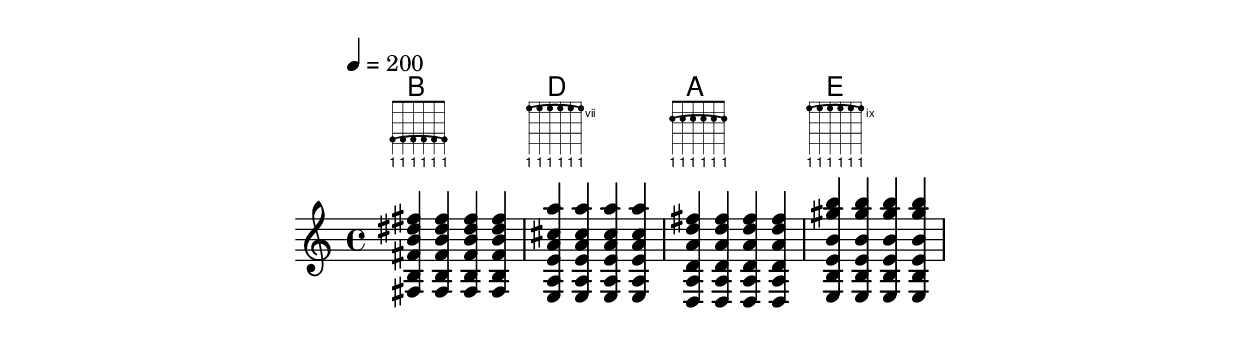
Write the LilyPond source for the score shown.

\version "2.20.0"

\paper {
  indent = 0\mm
  line-width = 110\mm
  oddHeaderMarkup = ""
  evenHeaderMarkup = ""
  oddFooterMarkup = ""
  evenFooterMarkup = ""
}


\include "predefined-guitar-fretboards.ly"
custom-tuning = \stringTuning <d g d' g' b' d''>

\addChordShape #'flatbar #guitar-tuning "0-1-(;0-1;0-1;0-1;0-1;0-1-);"

\storePredefinedDiagram #default-fret-table
                        \chordmode { e }
                        #guitar-tuning
                        #(offset-fret 2 (chord-shape 'flatbar guitar-tuning))

\storePredefinedDiagram #default-fret-table
                        \chordmode { b }
                        #guitar-tuning
                        #(offset-fret 4 (chord-shape 'flatbar guitar-tuning))

\storePredefinedDiagram #default-fret-table
                        \chordmode { d }
                        #guitar-tuning
                        #(offset-fret 7 (chord-shape 'flatbar guitar-tuning))

\storePredefinedDiagram #default-fret-table
                        \chordmode { a }
                        #guitar-tuning
                        #(offset-fret 2 (chord-shape 'flatbar guitar-tuning))

 \storePredefinedDiagram #default-fret-table
                        \chordmode { e }
                        #guitar-tuning
                        #(offset-fret 9 (chord-shape 'flatbar guitar-tuning))

mynotes = {
  <fis b fis' b' dis'' fis''>4
  <fis b fis' b' dis'' fis''>4
  <fis b fis' b' dis'' fis''>4
  <fis b fis' b' dis'' fis''>4
   |
  <a e a' e' cis'' a''>4
  <a e a' e' cis'' a''>4
  <a e a' e' cis'' a''>4
  <a e a' e' cis'' a''>4
  |
  <d a d' a' fis'' d''>4
  <d a d' a' fis'' d''>4
  <d a d' a' fis'' d''>4
  <d a d' a' fis'' d''>4
  |
  <b e b' e' gis'' b''>4
  <b e b' e' gis'' b''>4
  <b e b' e' gis'' b''>4
  <b e b' e' gis'' b''>4

}
 mychords = \chordmode {
 b1 d1 a1 e1
 }

 \score {

<<
% \new ChordNames {
%  \chordmode {
%    c1 d:m e
%    }
%



   \new ChordNames {
   \mychords
  }

  \new FretBoards {
   \mychords
  }

%  \new Staff {
%    \clef treble
%    \mynotes
%  }

 \new Staff {
   \tempo 4 = 200
   % \set TabStaff.stringTunings = #custom-tuning
     \mynotes
  }


>>
 \layout {}

  \midi {}
}
